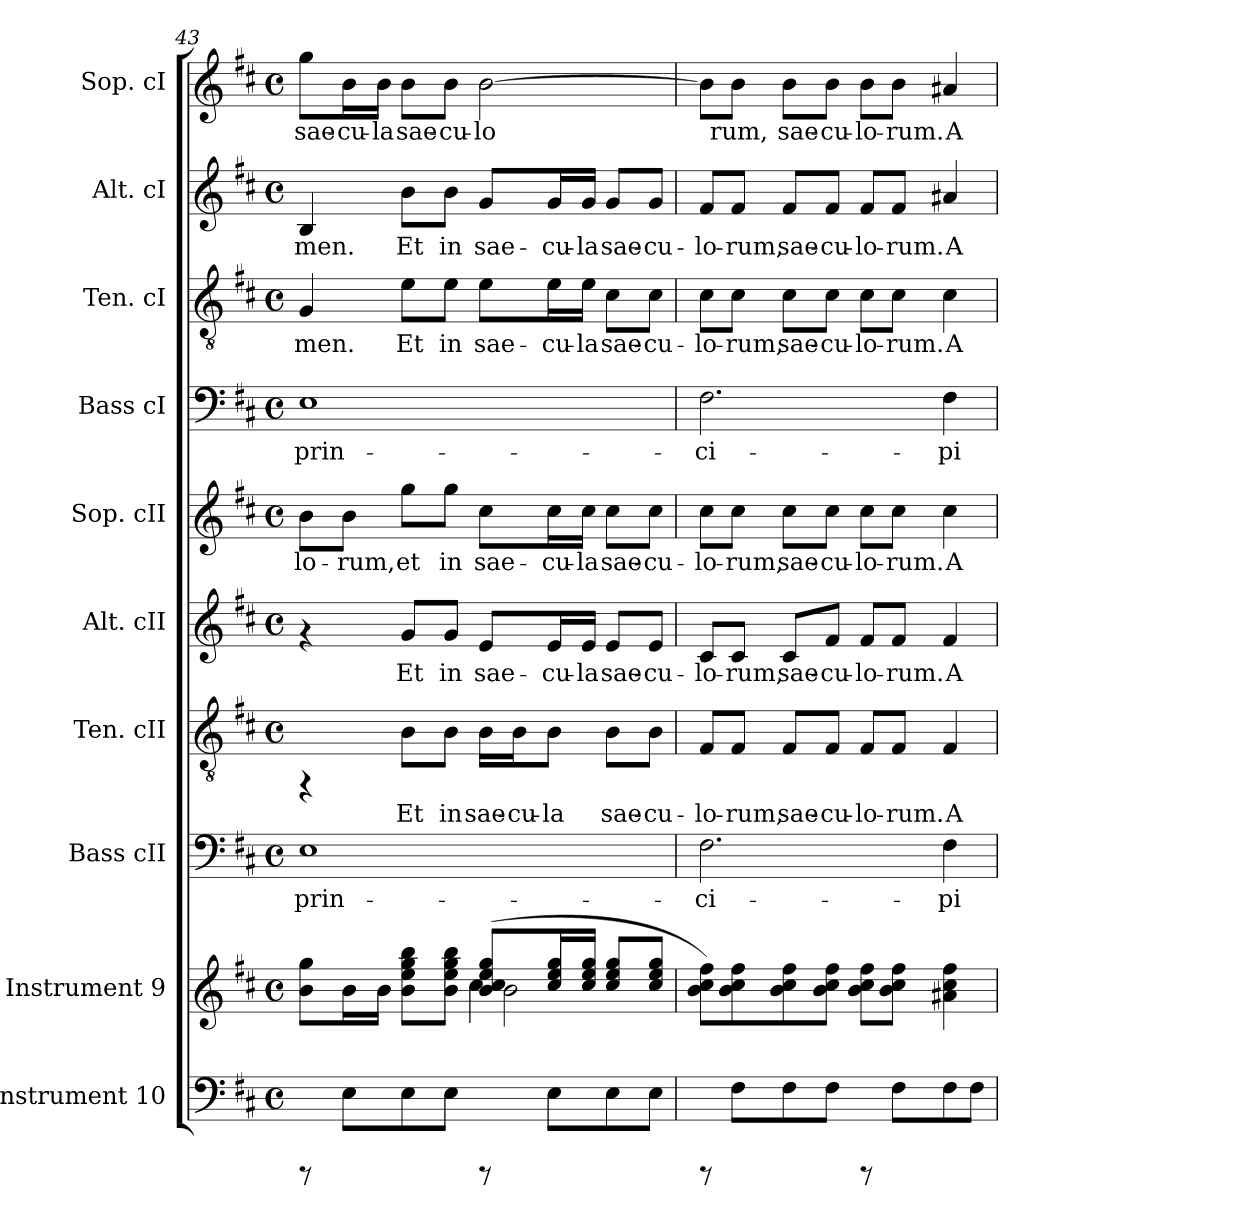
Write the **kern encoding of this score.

**kern	**kern	**kern	**text	**kern	**text	**kern	**text	**kern	**text	**kern	**text	**kern	**text	**kern	**text	**kern	**text
*part10	*part9	*part8	*part8	*part7	*part7	*part6	*part6	*part5	*part5	*part4	*part4	*part3	*part3	*part2	*part2	*part1	*part1
*staff10	*staff9	*staff8	*staff8	*staff7	*staff7	*staff6	*staff6	*staff5	*staff5	*staff4	*staff4	*staff3	*staff3	*staff2	*staff2	*staff1	*staff1
*I"Instrument 10	*I"Instrument 9	*I"Bass cII	*	*I"Ten. cII	*	*I"Alt. cII	*	*I"Sop. cII	*	*I"Bass cI	*	*I"Ten. cI	*	*I"Alt. cI	*	*I"Sop. cI	*
*	*	*I'Bass cII	*	*I'Ten. cII	*	*I'Alt. cII	*	*I'Sop. cII	*	*I'Bass cI	*	*I'Ten. cI	*	*I'Alt. cI	*	*I'Sop. cI	*
*clefF4	*clefG2	*clefF4	*	*clefGv2	*	*clefG2	*	*clefG2	*	*clefF4	*	*clefGv2	*	*clefG2	*	*clefG2	*
*k[f#c#]	*k[f#c#]	*k[f#c#]	*	*k[f#c#]	*	*k[f#c#]	*	*k[f#c#]	*	*k[f#c#]	*	*k[f#c#]	*	*k[f#c#]	*	*k[f#c#]	*
*D:	*D:	*D:	*	*D:	*	*D:	*	*D:	*	*D:	*	*D:	*	*D:	*	*D:	*
*M4/4	*M4/4	*M4/4	*	*M4/4	*	*M4/4	*	*M4/4	*	*M4/4	*	*M4/4	*	*M4/4	*	*M4/4	*
*met(c)	*met(c)	*met(c)	*	*met(c)	*	*met(c)	*	*met(c)	*	*met(c)	*	*met(c)	*	*met(c)	*	*met(c)	*
=43	=43	=43	=43	=43	=43	=43	=43	=43	=43	=43	=43	=43	=43	=43	=43	=43	=43
*	*^	*	*	*	*	*	*	*	*	*	*	*	*	*	*	*	*
*	*	*^	*	*	*	*	*	*	*	*	*	*	*	*	*	*	*	*
!	!	!	!	!	!LO:LY:b:rj	!	!	!	!	!	!LO:LY:b:cj	!	!LO:LY:b:rj	!	!LO:LY:b:cj	!	!LO:LY:b:cj	!	!LO:LY:b:rj
8rCCC	2ryy	8gg\ 8b\L	2ryy	1E	prin-	4rFF	.	4rf	.	8b\L	-lo-	1E	prin-	4G/	-men.	4B/	-men.	8gg\L	sae-
!	!	!	!	!	!	!	!	!	!	!	!LO:LY:b:cj	!	!	!	!	!	!	!	!LO:LY:b:rj
8E\L	.	16b\	.	.	.	.	.	.	.	8b\J	-rum,	.	.	.	.	.	.	16b\L	-cu-
!	!	!	!	!	!	!	!	!	!	!	!	!	!	!	!	!	!	!	!LO:LY:b:rj
.	.	16b\J	.	.	.	.	.	.	.	.	.	.	.	.	.	.	.	16b\JJ	-la
!	!	!	!	!	!	!	!LO:LY:b:cj	!	!LO:LY:b:cj	!	!LO:LY:b:cj	!	!	!	!LO:LY:b:cj	!	!LO:LY:b:cj	!	!LO:LY:b:rj
8E\	.	8bb\ 8gg\ 8ee\ 8b\L	.	.	.	8B\L	Et	8g/L	Et	8gg\L	et	.	.	8e\L	Et	8b\L	Et	8b\L	sae-
!	!	!	!	!	!	!	!LO:LY:b:cj	!	!LO:LY:b:cj	!	!LO:LY:b:cj	!	!	!	!LO:LY:b:cj	!	!LO:LY:b:cj	!	!LO:LY:b:rj
8E\J	.	8bb\ 8gg\ 8ee\ 8b\J	.	.	.	8B\J	in	8g/J	in	8gg\J	in	.	.	8e\J	in	8b\J	in	8b\J	-cu-
!	!	!	!	!	!	!	!LO:LY:b:cj	!	!LO:LY:b:cj	!	!LO:LY:b:cj	!	!	!	!LO:LY:b:cj	!	!LO:LY:b:cj	!	!LO:LY:b:rj
8rCCC	(<8gg/ 8ee/ 8cc#/ 8b/L	4cc#\	2b\	.	.	16B\LL	sae-	8e/L	sae-	8cc#\L	sae-	.	.	8e\L	sae-	8g/L	sae-	[>2b\	-lo-
!	!	!	!	!	!	!	!LO:LY:b:cj	!	!	!	!	!	!	!	!	!	!	!	!
.	.	.	.	.	.	16B\J	-cu-	.	.	.	.	.	.	.	.	.	.	.	.
!	!	!	!	!	!	!	!LO:LY:b:cj	!	!LO:LY:b:cj	!	!LO:LY:b:cj	!	!	!	!LO:LY:b:cj	!	!LO:LY:b:cj	!	!
8E\L	16gg/ 16ee/ 16cc#/	.	.	.	.	8B\J	-la	16e/L	-cu-	16cc#\L	-cu-	.	.	16e\L	-cu-	16g/L	-cu-	.	.
!	!	!	!	!	!	!	!	!	!LO:LY:b:cj	!	!LO:LY:b:cj	!	!	!	!LO:LY:b:cj	!	!LO:LY:b:cj	!	!
.	16gg/ 16ee/ 16cc#/J	.	.	.	.	.	.	16e/JJ	-la	16cc#\JJ	-la	.	.	16e\JJ	-la	16g/JJ	-la	.	.
!	!	!	!	!	!	!	!LO:LY:b:cj	!	!LO:LY:b:cj	!	!LO:LY:b:cj	!	!	!	!LO:LY:b:cj	!	!LO:LY:b:cj	!	!
8E\	8gg/ 8ee/ 8cc#/L	4ryy	.	.	.	8B\L	sae-	8e/L	sae-	8cc#\L	sae-	.	.	8c#\L	sae-	8g/L	sae-	.	.
!	!	!	!	!	!	!	!LO:LY:b:cj	!	!LO:LY:b:cj	!	!LO:LY:b:cj	!	!	!	!LO:LY:b:cj	!	!LO:LY:b:cj	!	!
8E\J	8gg/ 8ee/ 8cc#/J	.	.	.	.	8B\J	-cu-	8e/J	-cu-	8cc#\J	-cu-	.	.	8c#\J	-cu-	8g/J	-cu-	.	.
*	*v	*v	*v	*	*	*	*	*	*	*	*	*	*	*	*	*	*	*	*
!!LO:PB:g=z
=44	=44	=44	=44	=44	=44	=44	=44	=44	=44	=44	=44	=44	=44	=44	=44	=44	=44
!	!	!	!LO:LY:b:rj	!	!LO:LY:b:cj	!	!LO:LY:b:cj	!	!LO:LY:b:cj	!	!LO:LY:b:rj	!	!LO:LY:b:cj	!	!LO:LY:b:cj	!	!LO:LY:b:rj
8rCCC	8ff#\ 8b\ 8cc#\L)	2.F#\	-ci-	8F#/L	-lo-	8c#/L	-lo-	8cc#\L	-lo-	2.F#\	-ci-	8c#\L	-lo-	8f#/L	-lo-	8b\L]	--
!	!	!	!	!	!LO:LY:b:cj	!	!LO:LY:b:cj	!	!LO:LY:b:cj	!	!	!	!LO:LY:b:cj	!	!LO:LY:b:cj	!	!LO:LY:b:rj
8F#\L	8ff#\ 8b\ 8cc#\	.	.	8F#/J	-rum,	8c#/J	-rum,	8cc#\J	-rum,	.	.	8c#\J	-rum,	8f#/J	-rum,	8b\J	-rum,
!	!	!	!	!	!LO:LY:b:cj	!	!LO:LY:b:cj	!	!LO:LY:b:cj	!	!	!	!LO:LY:b:cj	!	!LO:LY:b:cj	!	!LO:LY:b:rj
8F#\	8ff#\ 8b\ 8cc#\	.	.	8F#/L	sae-	8c#/L	sae-	8cc#\L	sae-	.	.	8c#\L	sae-	8f#/L	sae-	8b\L	sae-
!	!	!	!	!	!LO:LY:b:cj	!	!LO:LY:b:cj	!	!LO:LY:b:cj	!	!	!	!LO:LY:b:cj	!	!LO:LY:b:cj	!	!LO:LY:b:rj
8F#\J	8ff#\ 8b\ 8cc#\J	.	.	8F#/J	-cu-	8f#/J	-cu-	8cc#\J	-cu-	.	.	8c#\J	-cu-	8f#/J	-cu-	8b\J	-cu-
!	!	!	!	!	!LO:LY:b:cj	!	!LO:LY:b:cj	!	!LO:LY:b:cj	!	!	!	!LO:LY:b:cj	!	!LO:LY:b:cj	!	!LO:LY:b:rj
8rCCC	8ff#\ 8b\ 8cc#\L	.	.	8F#/L	-lo-	8f#/L	-lo-	8cc#\L	-lo-	.	.	8c#\L	-lo-	8f#/L	-lo-	8b\L	-lo-
!	!	!	!	!	!LO:LY:b:cj	!	!LO:LY:b:cj	!	!LO:LY:b:cj	!	!	!	!LO:LY:b:cj	!	!LO:LY:b:cj	!	!LO:LY:b:rj
8F#\L	8ff#\ 8b\ 8cc#\J	.	.	8F#/J	-rum.	8f#/J	-rum.	8cc#\J	-rum.	.	.	8c#\J	-rum.	8f#/J	-rum.	8b\J	-rum.
!	!	!	!LO:LY:b:rj	!	!LO:LY:b:cj	!	!LO:LY:b:cj	!	!LO:LY:b:cj	!	!LO:LY:b:rj	!	!LO:LY:b:cj	!	!LO:LY:b:cj	!	!LO:LY:b:rj
8F#\	4ff#\ 4cc#\ 4a#X\	4F#\	-pi-	4F#/	A-	4f#/	A-	4cc#\	A-	4F#\	-pi-	4c#\	A-	4a#X/	A-	4a#X/	A-
8F#\J	.	.	.	.	.	.	.	.	.	.	.	.	.	.	.	.	.
=	=	=	=	=	=	=	=	=	=	=	=	=	=	=	=	=	=
*-	*-	*-	*-	*-	*-	*-	*-	*-	*-	*-	*-	*-	*-	*-	*-	*-	*-
